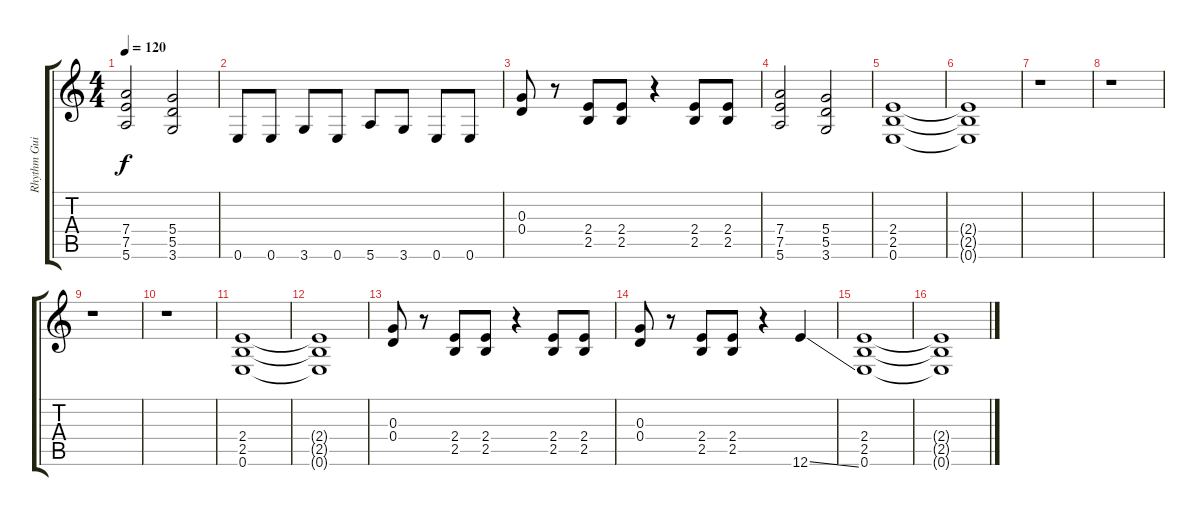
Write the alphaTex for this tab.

\track ("Rhythm Guitar I" "Rhythm Gui") {instrument overdrivenguitar}
\staff {score tabs}
\tuning (E4 B3 G3 D3 A2 E2) {hide}
\ts (4 4)
\tempo 120
\clef g2
\ks c
(7.4 7.5 5.6).2{dy f} (5.4 5.5 3.6).2 |
0.6.8 0.6.8 3.6.8 0.6.8 5.6.8 3.6.8 0.6.8 0.6.8 |
(0.3 0.4).8 r.8 (2.4 2.5).8 (2.4 2.5).8 r.4 (2.4 2.5).8 (2.4 2.5).8 |
(7.4 7.5 5.6).2 (5.4 5.5 3.6).2 |
(2.4 2.5 0.6).1 |
(2.4{t} 2.5{t} 0.6{t}).1 |
r.1 |
r.1 |
r.1 |
r.1 |
(2.4 2.5 0.6).1 |
(2.4{t} 2.5{t} 0.6{t}).1 |
(0.3 0.4).8 r.8 (2.4 2.5).8 (2.4 2.5).8 r.4 (2.4 2.5).8 (2.4 2.5).8 |
(0.3 0.4).8 r.8 (2.4 2.5).8 (2.4 2.5).8 r.4 12.6{ss}.4 |
(2.4 2.5 0.6).1 |
(2.4{t} 2.5{t} 0.6{t}).1
